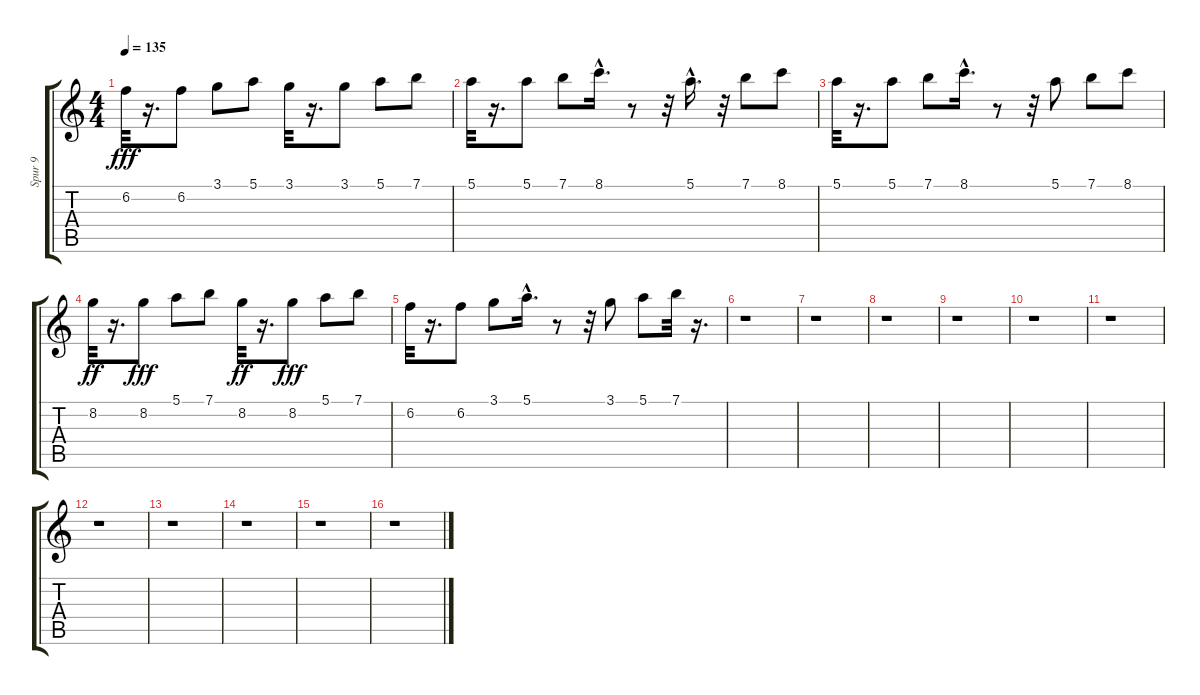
\track ("Spur 9" "Spur 9") {instrument synthbass1}
\staff {score tabs}
\tuning (E4 B3 G3 D3 A2 E2) {hide}
\ts (4 4)
\tempo 135
\clef g2
\ks c
6.2.32{dy fff} r.16{d} 6.2.8 3.1.8 5.1.8 3.1.32 r.16{d} 3.1.8 5.1.8 7.1.8 |
5.1.32 r.16{d} 5.1.8 7.1.8 8.1{hac}.16{d} r.8 r.32 5.1{hac}.16{d} r.32 7.1.8 8.1.8 |
5.1.32 r.16{d} 5.1.8 7.1.8 8.1{hac}.16{d} r.8 r.32 5.1.8 7.1.8 8.1.8 |
8.2.32{dy ff} r.16{d} 8.2.8{dy fff} 5.1.8 7.1.8 8.2.32{dy ff} r.16{d} 8.2.8{dy fff} 5.1.8 7.1.8 |
6.2.32 r.16{d} 6.2.8 3.1.8 5.1{hac}.16{d} r.8 r.32 3.1.8 5.1.8 7.1.32 r.16{d} |
r.1 |
r.1 |
r.1 |
r.1 |
r.1 |
r.1 |
r.1 |
r.1 |
r.1 |
r.1 |
r.1
